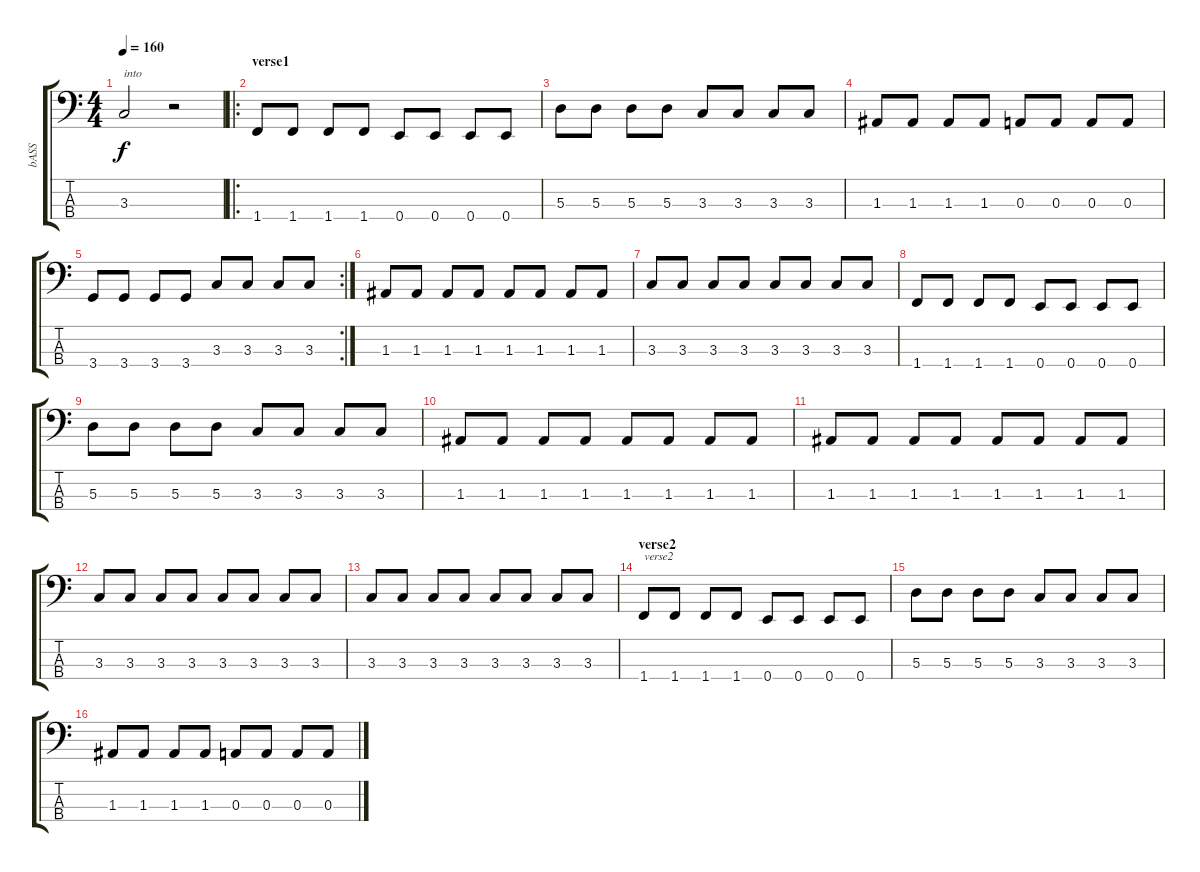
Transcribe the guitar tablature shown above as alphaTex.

\track ("bASS" "bASS") {instrument electricbasspick}
\staff {score tabs}
\tuning (G2 D2 A1 E1) {hide}
\ts (4 4)
\tempo 160
\clef f4
\ks c
3.3.2{txt "into" dy f instrument electricbasspick} r.2 |
\ro
\section ("" "verse1")
1.4.8 1.4.8 1.4.8 1.4.8 0.4.8 0.4.8 0.4.8 0.4.8 |
5.3.8 5.3.8 5.3.8 5.3.8 3.3.8 3.3.8 3.3.8 3.3.8 |
1.3.8 1.3.8 1.3.8 1.3.8 0.3.8 0.3.8 0.3.8 0.3.8 |
\rc 2
3.4.8 3.4.8 3.4.8 3.4.8 3.3.8 3.3.8 3.3.8 3.3.8 |
1.3.8 1.3.8 1.3.8 1.3.8 1.3.8 1.3.8 1.3.8 1.3.8 |
3.3.8 3.3.8 3.3.8 3.3.8 3.3.8 3.3.8 3.3.8 3.3.8 |
1.4.8 1.4.8 1.4.8 1.4.8 0.4.8 0.4.8 0.4.8 0.4.8 |
5.3.8 5.3.8 5.3.8 5.3.8 3.3.8 3.3.8 3.3.8 3.3.8 |
1.3.8 1.3.8 1.3.8 1.3.8 1.3.8 1.3.8 1.3.8 1.3.8 |
1.3.8 1.3.8 1.3.8 1.3.8 1.3.8 1.3.8 1.3.8 1.3.8 |
3.3.8 3.3.8 3.3.8 3.3.8 3.3.8 3.3.8 3.3.8 3.3.8 |
3.3.8 3.3.8 3.3.8 3.3.8 3.3.8 3.3.8 3.3.8 3.3.8 |
\section ("" "verse2")
1.4.8{txt "verse2"} 1.4.8 1.4.8 1.4.8 0.4.8 0.4.8 0.4.8 0.4.8 |
5.3.8 5.3.8 5.3.8 5.3.8 3.3.8 3.3.8 3.3.8 3.3.8 |
1.3.8 1.3.8 1.3.8 1.3.8 0.3.8 0.3.8 0.3.8 0.3.8
